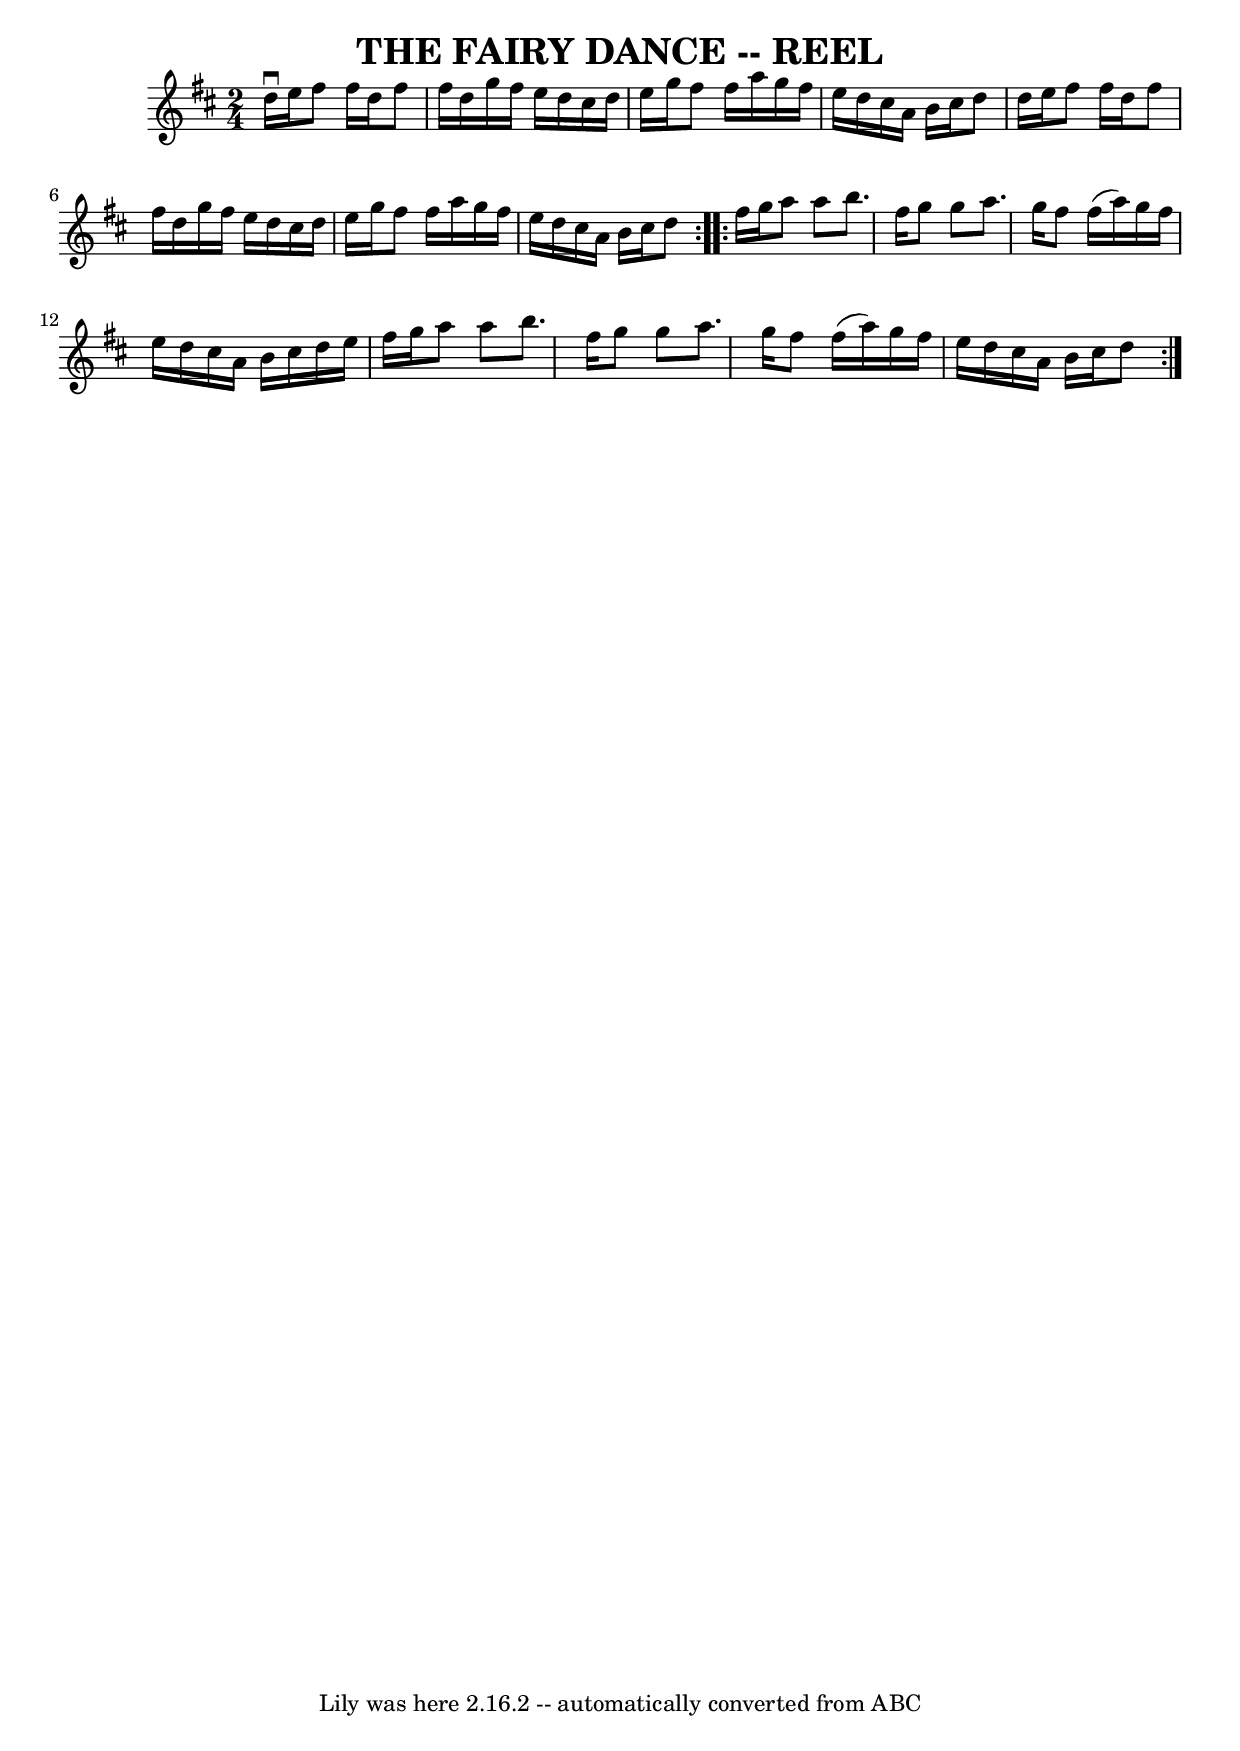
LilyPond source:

\version "2.7.40"
\include "Mammoth.ily"
\header {
	%% book = "Ryan's Mammoth Collection of Fiddle Tunes"
	crossRefNumber = "1"
	footnotes = ""
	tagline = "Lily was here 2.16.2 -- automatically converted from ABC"
	title = "THE FAIRY DANCE -- REEL"
}
voicedefault =  {


\repeat volta 2 {
\time 2/4 \key d \major d''16^\downbow e''16        |
 fis''8    
fis''16 d''16 fis''8 fis''16 d''16    |
 g''16 fis''16   
 e''16 d''16 cis''16 d''16 e''16 g''16    |
 fis''8    
fis''16 a''16 g''16 fis''16 e''16 d''16    |
 cis''16    
a'16 b'16 cis''16 d''8 d''16 e''16        |
 fis''8    
fis''16 d''16 fis''8 fis''16 d''16    |
 g''16 fis''16   
 e''16 d''16 cis''16 d''16 e''16 g''16    |
 fis''8    
fis''16 a''16 g''16 fis''16 e''16 d''16    |
 cis''16    
a'16 b'16 cis''16 d''8    }     \repeat volta 2 { fis''16 g''16   
     |
 a''8 a''8 b''8. fis''16    |
 g''8 g''8    
a''8. g''16    |
 fis''8 fis''16 (a''16) g''16 fis''16 
 e''16 d''16    |
 cis''16 a'16 b'16 cis''16 d''16    
e''16 fis''16 g''16        |
 a''8 a''8 b''8. fis''16    
|
 g''8 g''8 a''8. g''16    |
 fis''8 fis''16 (
a''16) g''16 fis''16 e''16 d''16    |
 cis''16 a'16    
b'16 cis''16 d''8    }   
}

\score{
    <<

	\context Staff="default"
	{
	    \voicedefault 
	}

    >>
	\layout {
	}
	\midi {}
}
